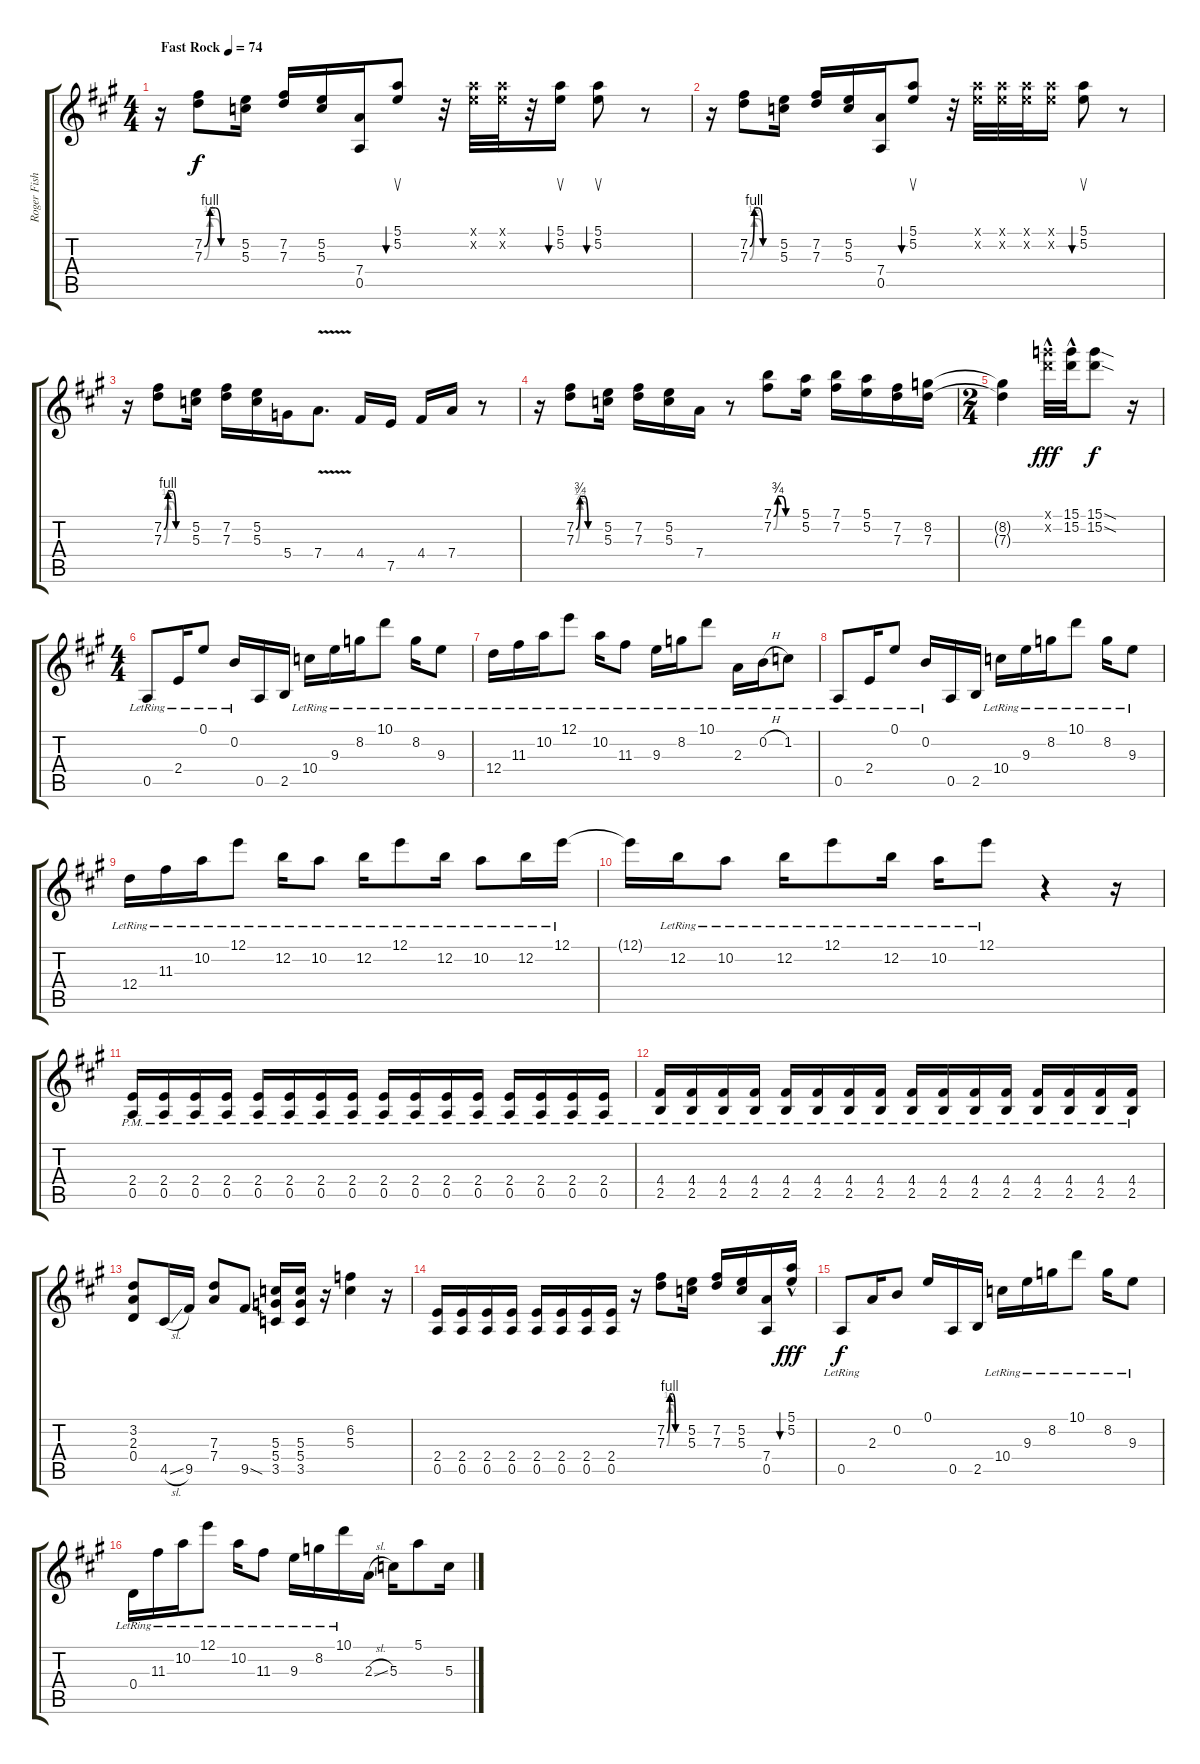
\track ("Roger Fisher Guitar" "Roger Fish") {instrument distortionguitar}
\staff {score tabs}
\tuning (E4 B3 G3 D3 A2 E2) {hide}
\ts (4 4)
\tempo (74 "Fast Rock")
\clef g2
\ks a
r.16{dy f instrument distortionguitar} (7.2{be (custom 0 0 10 4 20 4 30 0 60 0)} 7.3{be (custom 0 0 10 2 20 2 30 0 60 0)}).8 (5.2 5.3).16 (7.2 7.3).16 (5.2 5.3).16 (7.4 0.5).16 (5.1 5.2).8{su bu 60} r.32 (5.1{x} 5.2{x}).32 (5.1{x} 5.2{x}).32 r.32 (5.1 5.2).16{su bu 60} (5.1 5.2).8{su bu 60} r.8 |
r.16 (7.2{be (custom 0 0 10 4 20 4 30 0 60 0)} 7.3{be (custom 0 0 10 2 20 2 30 0 60 0)}).8 (5.2 5.3).16 (7.2 7.3).16 (5.2 5.3).16 (7.4 0.5).16 (5.1 5.2).8{su bu 60} r.32 (5.1{x} 5.2{x}).32 (5.1{x} 5.2{x}).32 (5.1{x} 5.2{x}).32 (5.1{x} 5.2{x}).16 (5.1 5.2).8{su bu 60} r.8 |
r.16 (7.2{be (custom 0 0 10 4 20 4 30 0 60 0)} 7.3{be (custom 0 0 10 2 20 2 30 0 60 0)}).8 (5.2 5.3).16 (7.2 7.3).16 (5.2 5.3).16 5.4.16 7.4{v}.8{d} 4.4.16 7.5.16 4.4.16 7.4.16 r.8 |
r.16 (7.2{be (custom 0 0 10 3 20 3 30 0 60 0)} 7.3{be (custom 0 0 10 2 20 2 30 0 60 0)}).8 (5.2 5.3).16 (7.2 7.3).16 (5.2 5.3).16 7.4.16 r.8 (7.1{be (custom 0 0 10 3 20 3 30 0 60 0)} 7.2{be (custom 0 0 10 3 20 3 30 0 60 0)}).8 (5.1 5.2).16 (7.1 7.2).16 (5.1 5.2).16 (7.2 7.3).16 (8.2 7.3).16 |
\ts (2 4)
(8.2{t} 7.3{t}).4 (15.1{hac x} 15.2{hac x}).32{dy fff} (15.1{hac} 15.2{hac}).32 (15.1{sod} 15.2{sod}).8{dy f} r.16 |
\ts (4 4)
0.5{lr}.8{instrument electricguitarclean} 2.4{lr}.16 0.1{lr}.8 0.2{lr}.16 0.5.16 2.5.16 10.4{lr}.16 9.3{lr}.16 8.2{lr}.16 10.1{lr}.8 8.2{lr}.16 9.3{lr}.8 |
12.4{lr}.16 11.3{lr}.16 10.2{lr}.16 12.1{lr}.8 10.2{lr}.16 11.3{lr}.8 9.3{lr}.16 8.2{lr}.16 10.1{lr}.8 2.3{lr}.16 0.2{h lr}.16 1.2{lr}.8 |
0.5{lr}.8 2.4{lr}.16 0.1{lr}.8 0.2{lr}.16 0.5.16 2.5.16 10.4{lr}.16 9.3{lr}.16 8.2{lr}.16 10.1{lr}.8 8.2{lr}.16 9.3{lr}.8 |
12.4{lr}.16 11.3{lr}.16 10.2{lr}.16 12.1{lr}.8 12.2{lr}.16 10.2{lr}.8 12.2{lr}.16 12.1{lr}.8 12.2{lr}.16 10.2{lr}.8 12.2{lr}.16 12.1{lr}.16 |
12.1{t}.16 12.2{lr}.16 10.2{lr}.8 12.2{lr}.16 12.1{lr}.8 12.2{lr}.16 10.2{lr}.16 12.1{lr}.8 r.4 r.16 |
(2.4{pm} 0.5{pm}).16{instrument overdrivenguitar} (2.4{pm} 0.5{pm}).16 (2.4{pm} 0.5{pm}).16 (2.4{pm} 0.5{pm}).16 (2.4{pm} 0.5{pm}).16 (2.4{pm} 0.5{pm}).16 (2.4{pm} 0.5{pm}).16 (2.4{pm} 0.5{pm}).16 (2.4{pm} 0.5{pm}).16 (2.4{pm} 0.5{pm}).16 (2.4{pm} 0.5{pm}).16 (2.4{pm} 0.5{pm}).16 (2.4{pm} 0.5{pm}).16 (2.4{pm} 0.5{pm}).16 (2.4{pm} 0.5{pm}).16 (2.4{pm} 0.5{pm}).16 |
(4.4{pm} 2.5{pm}).16 (4.4{pm} 2.5{pm}).16 (4.4{pm} 2.5{pm}).16 (4.4{pm} 2.5{pm}).16 (4.4{pm} 2.5{pm}).16 (4.4{pm} 2.5{pm}).16 (4.4{pm} 2.5{pm}).16 (4.4{pm} 2.5{pm}).16 (4.4{pm} 2.5{pm}).16 (4.4{pm} 2.5{pm}).16 (4.4{pm} 2.5{pm}).16 (4.4{pm} 2.5{pm}).16 (4.4{pm} 2.5{pm}).16 (4.4{pm} 2.5{pm}).16 (4.4{pm} 2.5{pm}).16 (4.4{pm} 2.5{pm}).16 |
(3.2 2.3 0.4).8 4.5{sl}.16 9.5.16 (7.3 7.4).8 9.5{sod}.8 (5.3 5.4 3.5).16 (5.3 5.4 3.5).16 r.16 (6.2 5.3).4 r.16 |
(2.4 0.5).16 (2.4 0.5).16 (2.4 0.5).16 (2.4 0.5).16 (2.4 0.5).16 (2.4 0.5).16 (2.4 0.5).16 (2.4 0.5).16 r.16 (7.2{be (custom 0 0 10 4 20 4 30 0 60 0)} 7.3{be (custom 0 0 10 2 20 2 30 0 60 0)}).8 (5.2 5.3).16 (7.2 7.3).16 (5.2 5.3).16 (7.4 0.5).16 (5.1 5.2{hac}).16{bu 60 dy fff} |
0.5{lr}.8{dy f instrument electricguitarclean} 2.3.16 0.2.8 0.1.16 0.5.16 2.5.16 10.4{lr}.16 9.3{lr}.16 8.2{lr}.16 10.1{lr}.8 8.2{lr}.16 9.3{lr}.8 |
0.4{lr}.16 11.3{lr}.16 10.2{lr}.16 12.1{lr}.8 10.2{lr}.16 11.3{lr}.8 9.3{lr}.16 8.2{lr}.16 10.1{lr}.16 2.3{sl}.16{volume 12 instrument distortionguitar} 5.3.16 5.1.8 5.3{sl}.16
